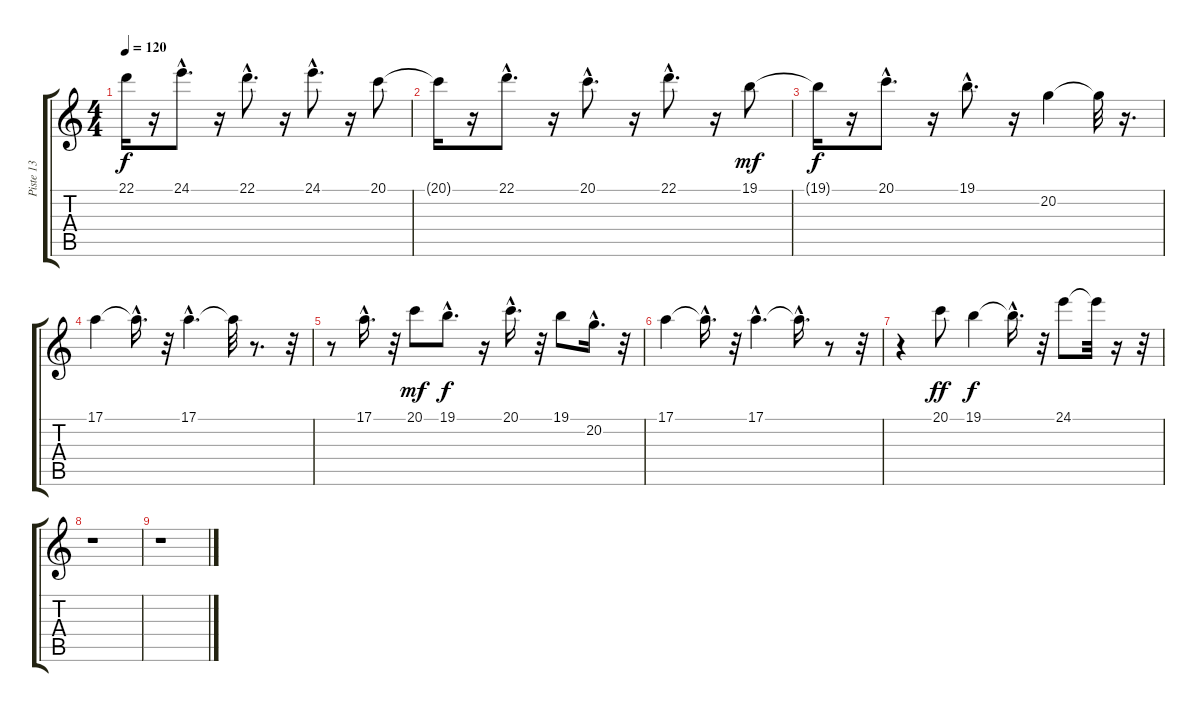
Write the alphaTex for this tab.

\track ("Piste 13" "Piste 13") {instrument musicbox}
\staff {score tabs}
\tuning (E4 B3 G3 D3 A2 E2) {hide}
\ts (4 4)
\tempo 120
\clef g2
\ks c
22.1{t}.16{dy f} r.16 24.1{hac}.8{d} r.16 22.1{hac}.8{d} r.16 24.1{hac}.8{d} r.16 20.1.8 |
20.1{t}.16 r.16 22.1{hac}.8{d} r.16 20.1{hac}.8{d} r.16 22.1{hac}.8{d} r.16 19.1.8{dy mf} |
19.1{t}.16{dy f} r.16 20.1{hac}.8{d} r.16 19.1{hac}.8{d} r.16 20.2.4 20.2{t}.32 r.16{d} |
17.1.4 17.1{hac t}.16{d} r.32 17.1{hac}.4{d} 17.1{t}.32 r.8{d} r.32 |
r.8 17.1{hac}.16{d} r.32 20.1.8{dy mf} 19.1{hac}.8{d dy f} r.16 20.1{hac}.16{d} r.32 19.1.8 20.2{hac}.16{d} r.32 |
17.1.4 17.1{hac t}.16{d} r.32 17.1{hac}.4{d} 17.1{hac t}.16{d} r.8 r.32 |
r.4 20.1.8{dy ff} 19.1.4{dy f} 19.1{hac t}.16{d} r.32 24.1.8 24.1{t}.32 r.16 r.32 |
r.1 |
r.1
